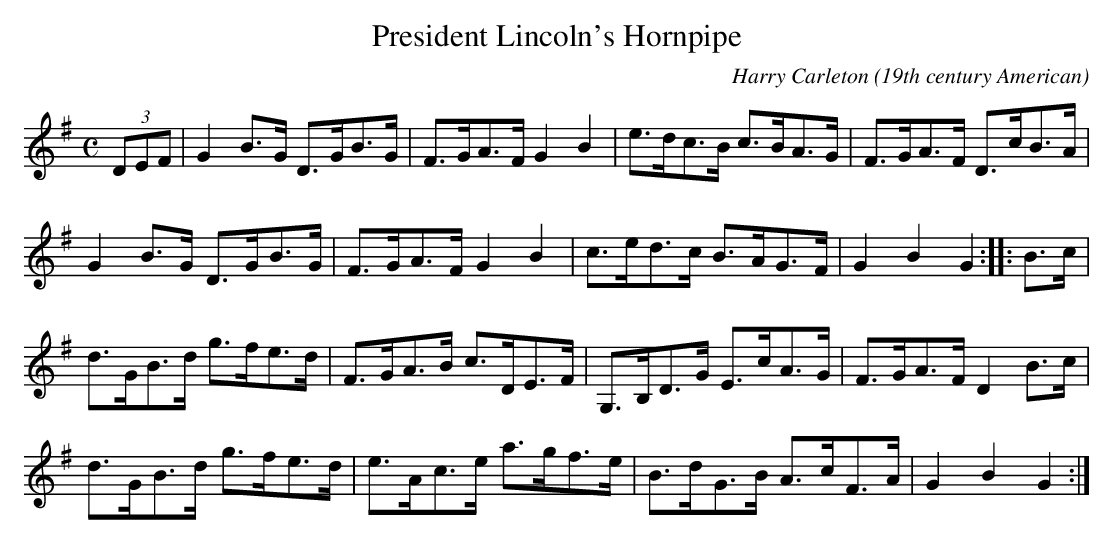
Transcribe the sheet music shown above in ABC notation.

X:1
T:President Lincoln's Hornpipe
C:Harry Carleton (19th century American)
M:C
K:Gmaj
(3DEF | G2 B>G D>GB>G | F>GA>F G2 B2 | e>dc>B c>BA>G | F>GA>F D>cB>A |
G2 B>G D>GB>G | F>GA>F G2 B2 | c>ed>c B>AG>F | G2 B2 G2 :||: B>c |
d>GB>d g>fe>d | F>GA>B c>DE>F | G,>B,D>G E>cA>G | F>GA>F D2 B>c |
d>GB>d g>fe>d | e>Ac>e a>gf>e | B>dG>B A>cF>A | G2 B2 G2 :|
